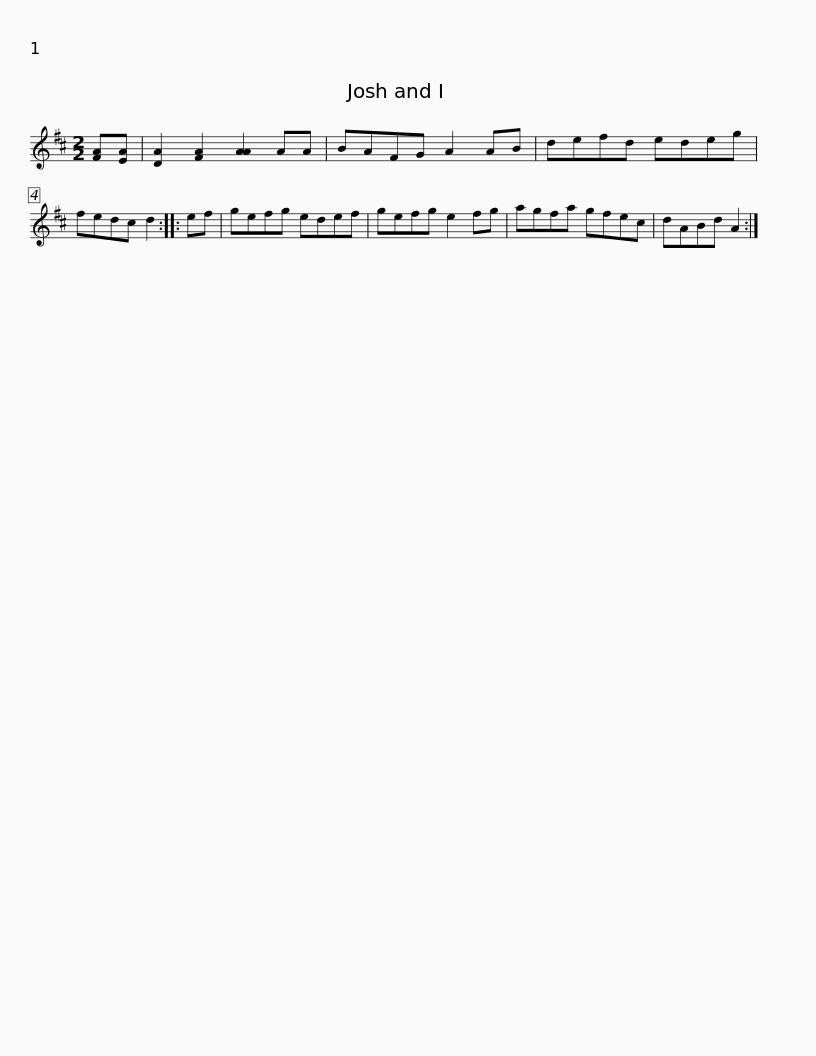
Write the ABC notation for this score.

X:1
L:1/8
M:2/2
I:linebreak $
K:D
V:1 treble
V:1
 [FA][EA] | [DA]2 [FA]2 [AA]2 AA | BAFG A2 AB | defd edeg | fedc d2 :: %5
 ef | gefg edef |$ gefg e2 fg | agfa gfec | dABd A2 :| %10
